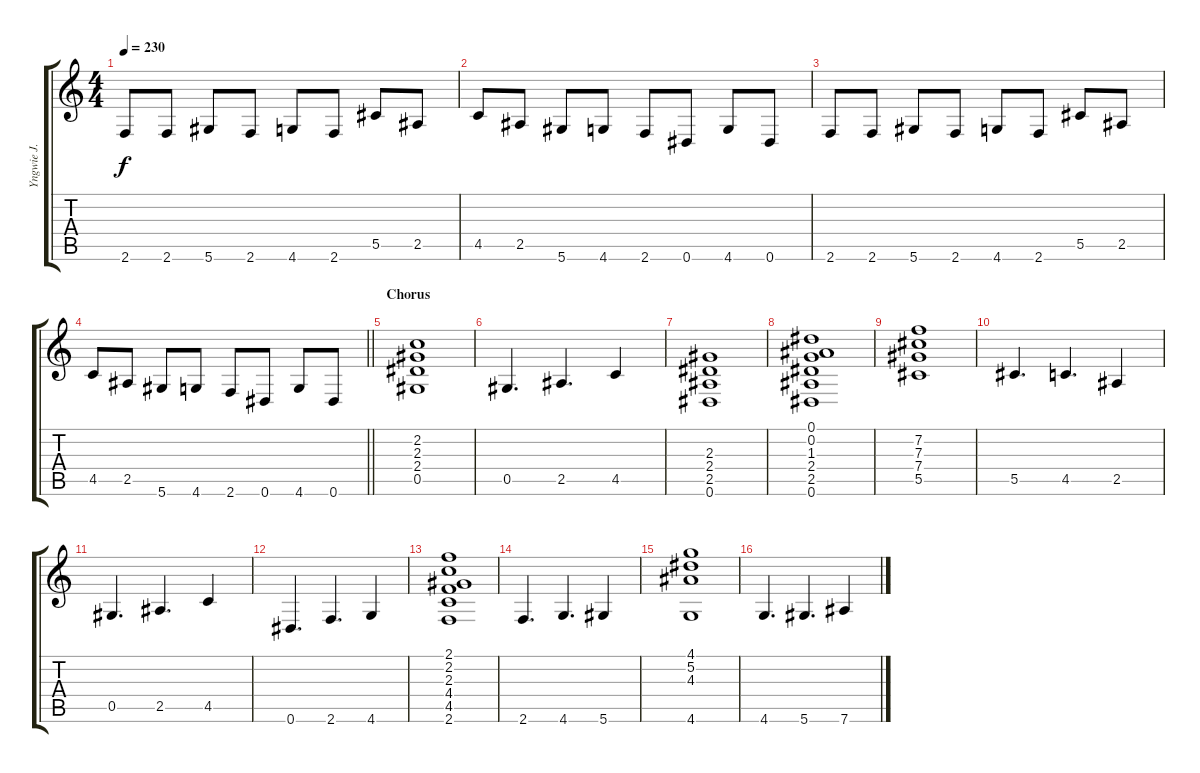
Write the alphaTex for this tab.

\track ("Yngwie J. Malmsteen" "Yngwie J. ") {instrument distortionguitar}
\staff {score tabs}
\tuning (Eb4 Bb3 Gb3 Db3 Ab2 Eb2) {hide}
\ts (4 4)
\tempo 230
\clef g2
\ks c
2.6.8{dy f} 2.6.8 5.6.8 2.6.8 4.6.8 2.6.8 5.5.8 2.5.8 |
4.5.8 2.5.8 5.6.8 4.6.8 2.6.8 0.6.8 4.6.8 0.6.8 |
2.6.8 2.6.8 5.6.8 2.6.8 4.6.8 2.6.8 5.5.8 2.5.8 |
\barLineRight lightlight
4.5.8 2.5.8 5.6.8 4.6.8 2.6.8 0.6.8 4.6.8 0.6.8 |
\section ("" "Chorus")
(2.2 2.3 2.4 0.5).1 |
0.5.4{d} 2.5.4{d} 4.5.4 |
(2.3 2.4 2.5 0.6).1 |
(0.1 0.2 1.3 2.4 2.5 0.6).1 |
(7.2 7.3 7.4 5.5).1 |
5.5.4{d} 4.5.4{d} 2.5.4 |
0.5.4{d} 2.5.4{d} 4.5.4 |
0.6.4{d} 2.6.4{d} 4.6.4 |
(2.1 2.2 2.3 4.4 4.5 2.6).1 |
2.6.4{d} 4.6.4{d} 5.6.4 |
(4.1 5.2 4.3 4.6).1 |
4.6.4{d} 5.6.4{d} 7.6.4
